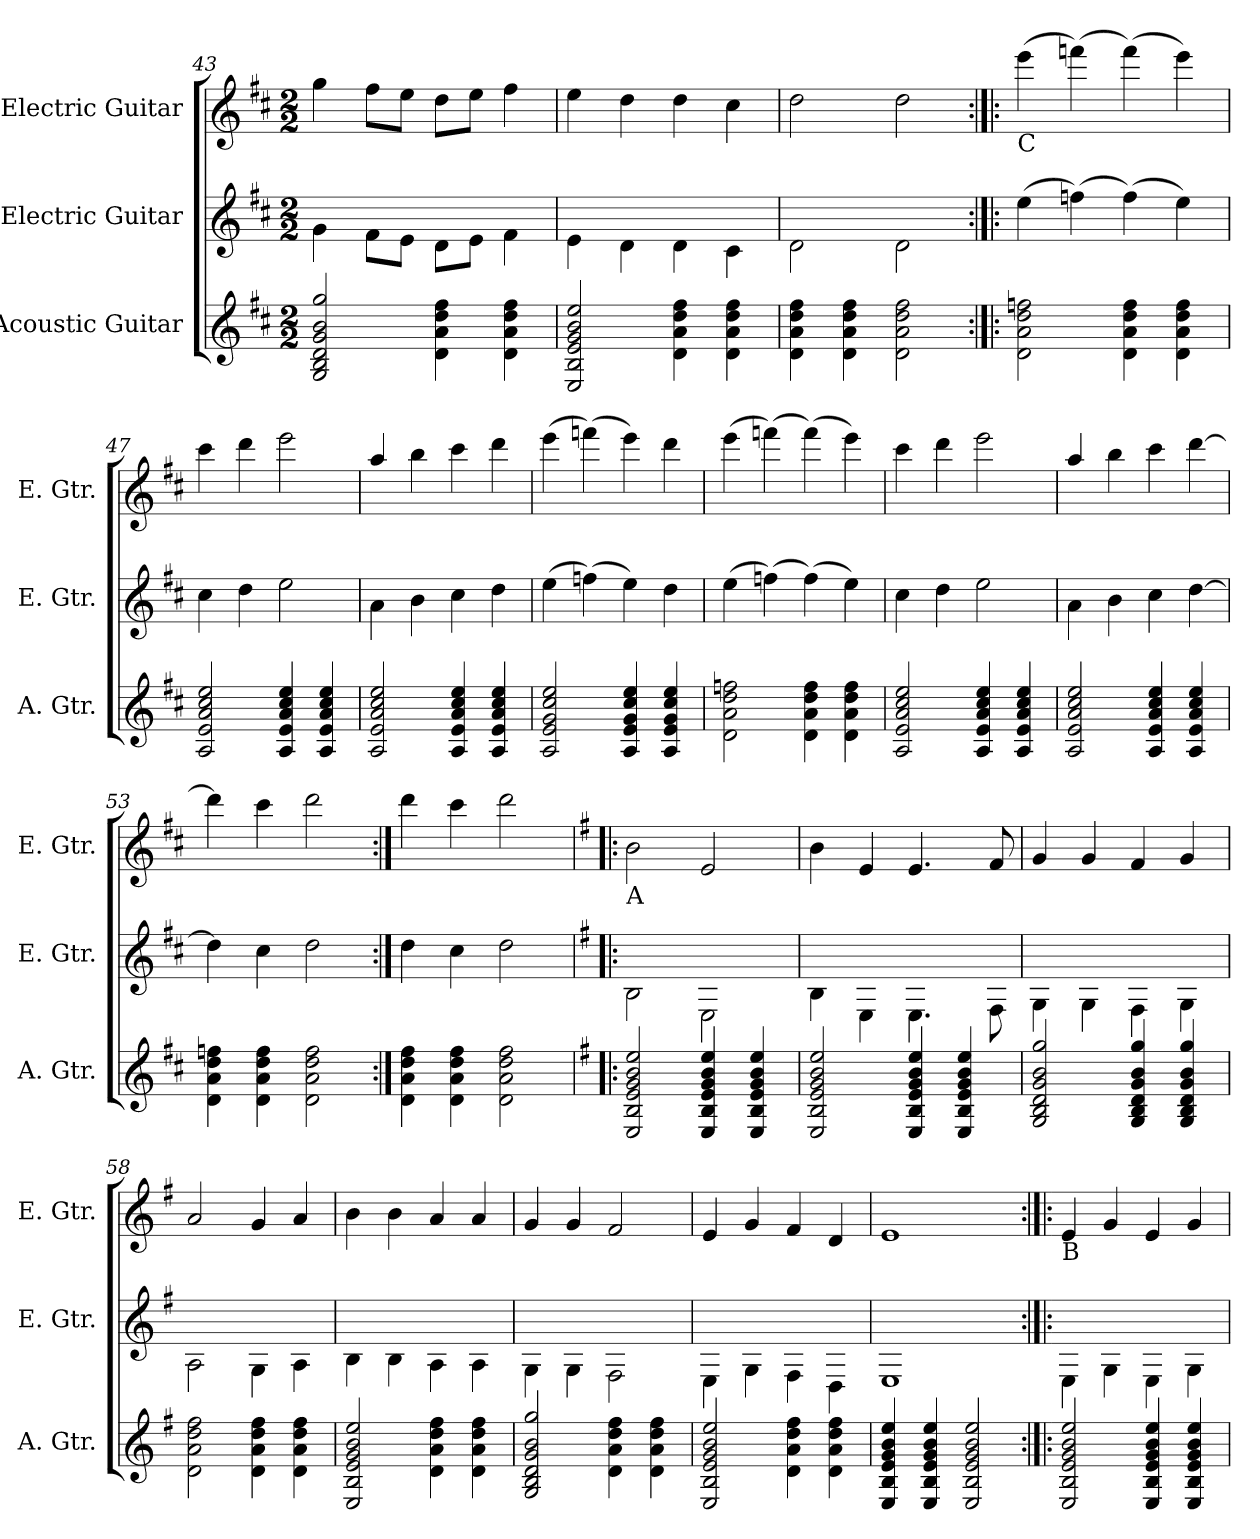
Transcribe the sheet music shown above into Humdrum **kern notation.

**kern	**kern	**kern
*part3	*part2	*part1
*staff3	*staff2	*staff1
*I"Acoustic Guitar	*I"Electric Guitar	*I"Electric Guitar
*I'A. Gtr.	*I'E. Gtr.	*I'E. Gtr.
*clefG2	*	*clefG2
*ITrd7c12	*	*ITrd7c12
*k[f#c#]	*k[f#c#]	*k[f#c#]
*D:	*D:	*D:
*M2/2	*M2/2	*M2/2
=43	=43	=43
2GGi/ 2BBi 2Di 2Gi 2Bi 2gi	4gi\	4gi\
.	8f#i\L	8f#i\L
.	8ei\J	8ei\J
4Di\ 4Ai 4di 4f#i	8di\L	8di\L
.	8ei\J	8ei\J
4Di\ 4Ai 4di 4f#i	4f#i\	4f#i\
=44	=44	=44
2EEi/ 2BBi 2Ei 2Gi 2Bi 2ei	4ei\	4ei\
.	4di\	4di\
4Di\ 4Ai 4di 4f#i	4di\	4di\
4Di\ 4Ai 4di 4f#i	4c#i\	4c#i\
=45	=45	=45
4Di\ 4Ai 4di 4f#i	2di\	2di\
4Di\ 4Ai 4di 4f#i	.	.
2Di\ 2Ai 2di 2f#i	2di\	2di\
!!LO:LB:g=z
=46:|!|:	=46:|!|:	=46:|!|:
!	!	!LO:TX:b:t=C
2Di\ 2Ai 2di 2fni	(4eei\	(4eei\
.	(4ffi\)	(4ffni\)
4Di\ 4Ai 4di 4fi	(4ffi\)	(4ffi\)
4Di\ 4Ai 4di 4fi	4eei\)	4eei\)
=47	=47	=47
2AAi/ 2Ei 2Ai 2c#i 2ei	4cc#i\	4cc#i\
.	4ddi\	4ddi\
4AAi/ 4Ei 4Ai 4c#i 4ei	2eei\	2eei\
4AAi/ 4Ei 4Ai 4c#i 4ei	.	.
=48	=48	=48
2AAi/ 2Ei 2Ai 2c#i 2ei	4ai\	4ai/
.	4bi\	4bi\
4AAi/ 4Ei 4Ai 4c#i 4ei	4cc#i\	4cc#i\
4AAi/ 4Ei 4Ai 4c#i 4ei	4ddi\	4ddi\
=49	=49	=49
2AAi/ 2Ei 2Gi 2c#i 2ei	(4eei\	(4eei\
.	(4ffi\)	(4ffni\)
4AAi/ 4Ei 4Gi 4c#i 4ei	4eei\)	4eei\)
4AAi/ 4Ei 4Gi 4c#i 4ei	4ddi\	4ddi\
=50	=50	=50
2Di\ 2Ai 2di 2fni	(4eei\	(4eei\
.	(4ffi\)	(4ffni\)
4Di\ 4Ai 4di 4fi	(4ffi\)	(4ffi\)
4Di\ 4Ai 4di 4fi	4eei\)	4eei\)
=51	=51	=51
2AAi/ 2Ei 2Ai 2c#i 2ei	4cc#i\	4cc#i\
.	4ddi\	4ddi\
4AAi/ 4Ei 4Ai 4c#i 4ei	2eei\	2eei\
4AAi/ 4Ei 4Ai 4c#i 4ei	.	.
=52	=52	=52
2AAi/ 2Ei 2Ai 2c#i 2ei	4ai\	4ai/
.	4bi\	4bi\
4AAi/ 4Ei 4Ai 4c#i 4ei	4cc#i\	4cc#i\
4AAi/ 4Ei 4Ai 4c#i 4ei	[<4ddi\	[>4ddi\
=53	=53	=53
4Di\ 4Ai 4di 4fni	4ddi\]	4ddi\]
4Di\ 4Ai 4di 4fi	4cc#i\	4cc#i\
2Di\ 2Ai 2di 2fi	2ddi\	2ddi\
=54:|!	=54:|!	=54:|!
4Di\ 4Ai 4di 4f#i	4ddi\	4ddi\
4Di\ 4Ai 4di 4f#i	4cc#i\	4cc#i\
2Di\ 2Ai 2di 2f#i	2ddi\	2ddi\
!!LO:PB:g=z
=55!|:	=55!|:	=55!|:
*k[f#]	*k[f#]	*k[f#]
*e:	*e:	*e:
!	!	!LO:TX:b:t=A
2EEi/ 2BBi 2Ei 2Gi 2Bi 2ei	2Bi\	2Bi\
4EEi/ 4BBi 4Ei 4Gi 4Bi 4ei	2Ei\	2Ei/
4EEi/ 4BBi 4Ei 4Gi 4Bi 4ei	.	.
=56	=56	=56
2EEi/ 2BBi 2Ei 2Gi 2Bi 2ei	4Bi\	4Bi\
.	4Ei\	4Ei/
4EEi/ 4BBi 4Ei 4Gi 4Bi 4ei	4.Ei\	4.Ei/
4EEi/ 4BBi 4Ei 4Gi 4Bi 4ei	.	.
.	8F#i\	8F#i/
=57	=57	=57
2GGi/ 2BBi 2Di 2Gi 2Bi 2gi	4Gi\	4Gi/
.	4Gi\	4Gi/
4GGi/ 4BBi 4Di 4Gi 4Bi 4gi	4F#i\	4F#i/
4GGi/ 4BBi 4Di 4Gi 4Bi 4gi	4Gi\	4Gi/
=58	=58	=58
2Di\ 2Ai 2di 2f#i	2Ai\	2Ai/
4Di\ 4Ai 4di 4f#i	4Gi\	4Gi/
4Di\ 4Ai 4di 4f#i	4Ai\	4Ai/
=59	=59	=59
2EEi/ 2BBi 2Ei 2Gi 2Bi 2ei	4Bi\	4Bi\
.	4Bi\	4Bi\
4Di\ 4Ai 4di 4f#i	4Ai\	4Ai/
4Di\ 4Ai 4di 4f#i	4Ai\	4Ai/
=60	=60	=60
2GGi/ 2BBi 2Di 2Gi 2Bi 2gi	4Gi\	4Gi/
.	4Gi\	4Gi/
4Di\ 4Ai 4di 4f#i	2F#i\	2F#i/
4Di\ 4Ai 4di 4f#i	.	.
=61	=61	=61
2EEi/ 2BBi 2Ei 2Gi 2Bi 2ei	4Ei\	4Ei/
.	4Gi\	4Gi/
4Di\ 4Ai 4di 4f#i	4F#i\	4F#i/
4Di\ 4Ai 4di 4f#i	4Di\	4Di/
=62	=62	=62
4EEi/ 4BBi 4Ei 4Gi 4Bi 4ei	1Ei	1Ei
4EEi/ 4BBi 4Ei 4Gi 4Bi 4ei	.	.
2EEi/ 2BBi 2Ei 2Gi 2Bi 2ei	.	.
!!LO:LB:g=z
=63:|!|:	=63:|!|:	=63:|!|:
!	!	!LO:TX:b:t=B
2EEi/ 2BBi 2Ei 2Gi 2Bi 2ei	4Ei\	4Ei/
.	4Gi\	4Gi/
4EEi/ 4BBi 4Ei 4Gi 4Bi 4ei	4Ei\	4Ei/
4EEi/ 4BBi 4Ei 4Gi 4Bi 4ei	4Gi\	4Gi/
=	=	=
*-	*-	*-
